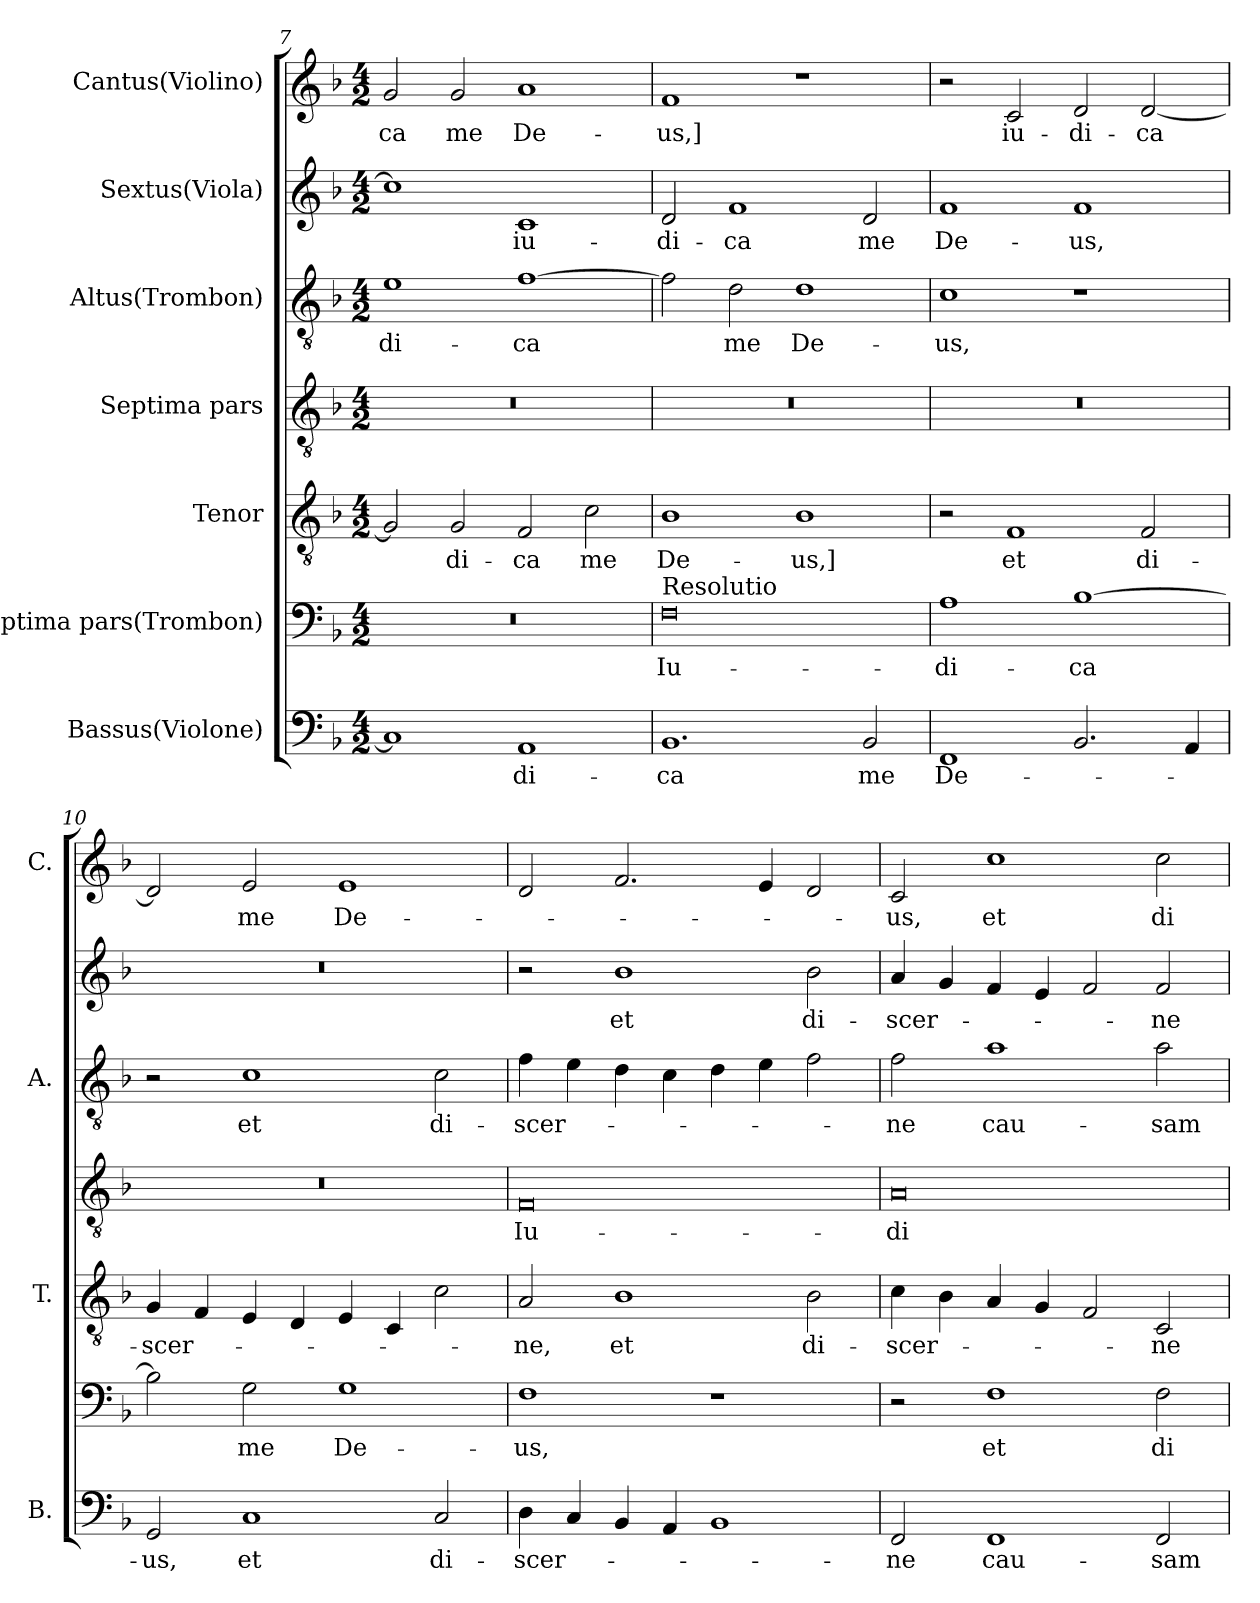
**kern	**text	**kern	**text	**kern	**text	**kern	**text	**kern	**text	**kern	**text	**kern	**text
*part7	*part7	*part6	*part6	*part5	*part5	*part4	*part4	*part3	*part3	*part2	*part2	*part1	*part1
*staff7	*staff7	*staff6	*staff6	*staff5	*staff5	*staff4	*staff4	*staff3	*staff3	*staff2	*staff2	*staff1	*staff1
*I"Bassus(Violone)	*	*I"Septima pars(Trombon)	*	*I"Tenor	*	*I"Septima pars	*	*I"Altus(Trombon)	*	*I"Sextus(Viola)	*	*I"Cantus(Violino)	*
*I'B.	*	*	*	*I'T.	*	*	*	*I'A.	*	*	*	*I'C.	*
*clefF4	*	*clefF4	*	*clefGv2	*	*clefGv2	*	*clefGv2	*	*clefG2	*	*clefG2	*
*	*	*	*	*ITrd7c12	*	*ITrd7c12	*	*ITrd7c12	*	*	*	*	*
*k[b-]	*	*k[b-]	*	*k[b-]	*	*k[b-]	*	*k[b-]	*	*k[b-]	*	*k[b-]	*
*F:	*	*F:	*	*F:	*	*F:	*	*F:	*	*F:	*	*F:	*
*M4/2	*	*M4/2	*	*M4/2	*	*M4/2	*	*M4/2	*	*M4/2	*	*M4/2	*
=7	=7	=7	=7	=7	=7	=7	=7	=7	=7	=7	=7	=7	=7
!	!	!LO:N:vis=1	!	!	!	!LO:N:vis=1	!	!	!LO:LY:b	!	!	!	!LO:LY:b
1C]	.	0r	.	2GG/]	.	0r	.	1E	-di-	1cc]	.	2g/	-ca
!	!	!	!	!	!LO:LY:b	!	!	!	!	!	!	!	!LO:LY:b
.	.	.	.	2GG/	-di-	.	.	.	.	.	.	2g/	me
!	!LO:LY:b	!	!	!	!LO:LY:b	!	!	!	!LO:LY:b	!	!LO:LY:b	!	!LO:LY:b
1AA	-di-	.	.	2FF/	-ca	.	.	[>1F	-ca	1c	iu-	1a	De-
!	!	!	!	!	!LO:LY:b	!	!	!	!	!	!	!	!
.	.	.	.	2C\	me	.	.	.	.	.	.	.	.
=8	=8	=8	=8	=8	=8	=8	=8	=8	=8	=8	=8	=8	=8
!	!	!LO:TX:a:t=Resolutio	!	!	!	!	!	!	!	!	!	!	!
!	!LO:LY:b	!	!LO:LY:b	!	!LO:LY:b	!LO:N:vis=1	!	!	!	!	!LO:LY:b	!	!LO:LY:b
1.BB-	-ca	0F	Iu-	1BB-	De-	0r	.	2F\]	.	2d/	-di-	1f	-us,]
!	!	!	!	!	!	!	!	!	!LO:LY:b	!	!LO:LY:b	!	!
.	.	.	.	.	.	.	.	2D\	me	1f	-ca	.	.
!	!	!	!	!	!LO:LY:b	!	!	!	!LO:LY:b	!	!	!	!
.	.	.	.	1BB-	-us,]	.	.	1D	De-	.	.	1r	.
!	!LO:LY:b	!	!	!	!	!	!	!	!	!	!LO:LY:b	!	!
2BB-/	me	.	.	.	.	.	.	.	.	2d/	me	.	.
=9	=9	=9	=9	=9	=9	=9	=9	=9	=9	=9	=9	=9	=9
!	!LO:LY:b	!	!LO:LY:b	!	!	!LO:N:vis=1	!	!	!LO:LY:b	!	!LO:LY:b	!	!
1FF	De-	1A	-di-	2r	.	0r	.	1C	-us,	1f	De-	2r	.
!	!	!	!	!	!LO:LY:b	!	!	!	!	!	!	!	!LO:LY:b
.	.	.	.	1FF	et	.	.	.	.	.	.	2c/	iu-
!	!	!	!LO:LY:b	!	!	!	!	!	!	!	!LO:LY:b	!	!LO:LY:b
2.BB-/	.	[>1B-	-ca	.	.	.	.	1r	.	1f	-us,	2d/	-di-
!	!	!	!	!	!LO:LY:b	!	!	!	!	!	!	!	!LO:LY:b
.	.	.	.	2FF/	di-	.	.	.	.	.	.	[<2d/	-ca
4AA/	.	.	.	.	.	.	.	.	.	.	.	.	.
=10	=10	=10	=10	=10	=10	=10	=10	=10	=10	=10	=10	=10	=10
!	!LO:LY:b	!	!	!	!LO:LY:b	!LO:N:vis=1	!	!	!	!LO:N:vis=1	!	!	!
2GG/	-us,	2B-\]	.	4GG/	-scer-	0r	.	2r	.	0r	.	2d/]	.
.	.	.	.	4FF/	.	.	.	.	.	.	.	.	.
!	!LO:LY:b	!	!LO:LY:b	!	!	!	!	!	!LO:LY:b	!	!	!	!LO:LY:b
1C	et	2G\	me	4EE/	.	.	.	1C	et	.	.	2e/	me
.	.	.	.	4DD/	.	.	.	.	.	.	.	.	.
!	!	!	!LO:LY:b	!	!	!	!	!	!	!	!	!	!LO:LY:b
.	.	1G	De-	4EE/	.	.	.	.	.	.	.	1e	De-
.	.	.	.	4CC/	.	.	.	.	.	.	.	.	.
!	!LO:LY:b	!	!	!	!	!	!	!	!LO:LY:b	!	!	!	!
2C/	di-	.	.	2C\	.	.	.	2C\	di-	.	.	.	.
!!LO:PB:g=z
=11	=11	=11	=11	=11	=11	=11	=11	=11	=11	=11	=11	=11	=11
!	!LO:LY:b	!	!LO:LY:b	!	!LO:LY:b	!	!LO:LY:b	!	!LO:LY:b	!	!	!	!
4D\	-scer-	1F	-us,	2AA/	-ne,	0FF	Iu-	4F\	-scer-	2r	.	2d/	.
4C/	.	.	.	.	.	.	.	4E\	.	.	.	.	.
!	!	!	!	!	!LO:LY:b	!	!	!	!	!	!LO:LY:b	!	!
4BB-/	.	.	.	1BB-	et	.	.	4D\	.	1b-	et	2.f/	.
4AA/	.	.	.	.	.	.	.	4C\	.	.	.	.	.
1BB-	.	1r	.	.	.	.	.	4D\	.	.	.	.	.
.	.	.	.	.	.	.	.	4E\	.	.	.	4e/	.
!	!	!	!	!	!LO:LY:b	!	!	!	!	!	!LO:LY:b	!	!
.	.	.	.	2BB-\	di-	.	.	2F\	.	2b-\	di-	2d/	.
=12	=12	=12	=12	=12	=12	=12	=12	=12	=12	=12	=12	=12	=12
!	!LO:LY:b	!	!	!	!LO:LY:b	!	!LO:LY:b	!	!LO:LY:b	!	!LO:LY:b	!	!LO:LY:b
2FF/	-ne	2r	.	4C\	-scer-	0AA	-di-	2F\	-ne	4a/	-scer-	2c/	-us,
.	.	.	.	4BB-\	.	.	.	.	.	4g/	.	.	.
!	!LO:LY:b	!	!LO:LY:b	!	!	!	!	!	!LO:LY:b	!	!	!	!LO:LY:b
1FF	cau-	1F	et	4AA/	.	.	.	1A	cau-	4f/	.	1cc	et
.	.	.	.	4GG/	.	.	.	.	.	4e/	.	.	.
.	.	.	.	2FF/	.	.	.	.	.	2f/	.	.	.
!	!LO:LY:b	!	!LO:LY:b	!	!LO:LY:b	!	!	!	!LO:LY:b	!	!LO:LY:b	!	!LO:LY:b
2FF/	-sam	2F\	di-	2CC/	-ne	.	.	2A\	-sam	2f/	-ne	2cc\	di-
=	=	=	=	=	=	=	=	=	=	=	=	=	=
*-	*-	*-	*-	*-	*-	*-	*-	*-	*-	*-	*-	*-	*-
